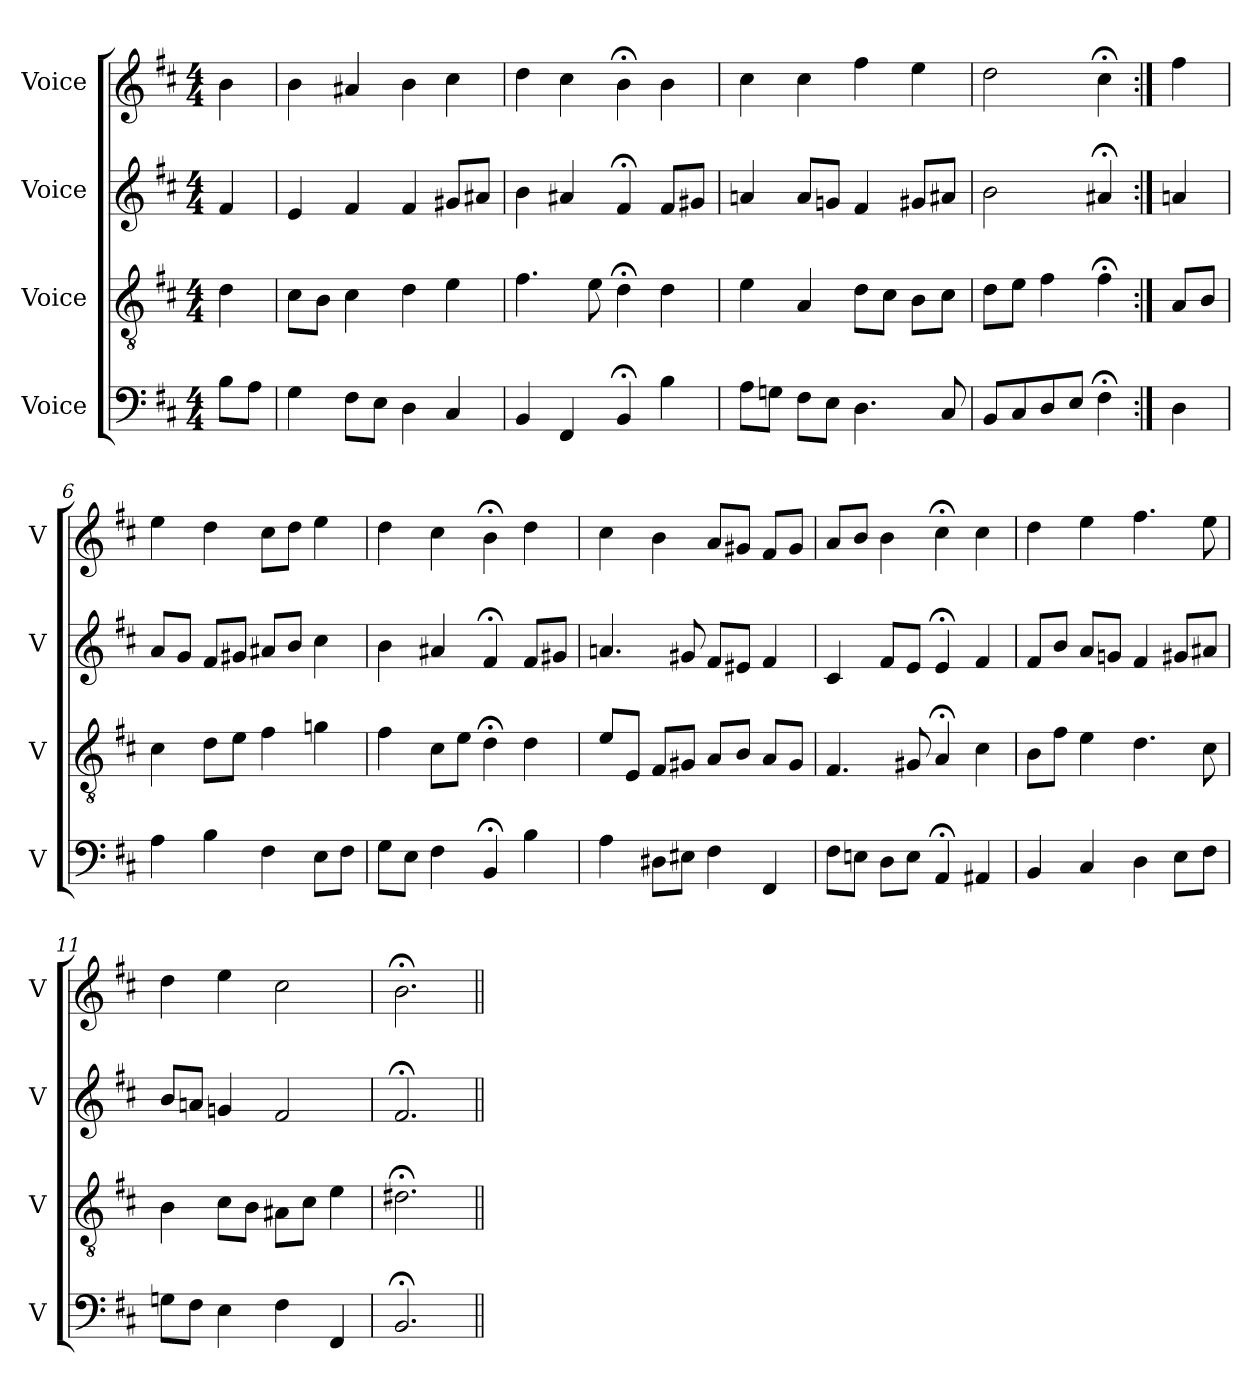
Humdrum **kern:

**kern	**kern	**kern	**kern
*part4	*part3	*part2	*part1
*staff4	*staff3	*staff2	*staff1
*I"Voice	*I"Voice	*I"Voice	*I"Voice
*I'V	*I'V	*I'V	*I'V
*clefF4	*clefGv2	*clefG2	*clefG2
*k[f#c#]	*k[f#c#]	*k[f#c#]	*k[f#c#]
*M4/4	*M4/4	*M4/4	*M4/4
=	=	=	=
8BL	4d	4f#	4b
8AJ	.	.	.
=2	=2	=2	=2
4G	8c#L	4e	4b
.	8BJ	.	.
8F#L	4c#	4f#	4a#X
8EJ	.	.	.
4D	4d	4f#	4b
4C#	4e	8g#XL	4cc#
.	.	8a#XJ	.
=3	=3	=3	=3
4BB	4.f#	4b	4dd
4FF#	.	4a#X	4cc#
.	8e	.	.
4BB;<	4d;<	4f#;<	4b;<
4B	4d	8f#L	4b
.	.	8g#XJ	.
=4	=4	=4	=4
8AL	4e	4an	4cc#
8GnJ	.	.	.
8F#L	4A	8aL	4cc#
8EJ	.	8gnJ	.
4.D	8dL	4f#	4ff#
.	8c#J	.	.
.	8BL	8g#XL	4ee
8C#	8c#J	8a#XJ	.
=	=	=	=
8BBL	8dL	2b	2dd
8C#	8eJ	.	.
8D	4f#	.	.
8EJ	.	.	.
4F#;<	4f#;<	4a#X;<	4cc#;<
=5:|!	=5:|!	=5:|!	=5:|!
4D	8AL	4an	4ff#
.	8BJ	.	.
=6	=6	=6	=6
4A	4c#	8aL	4ee
.	.	8gJ	.
4B	8dL	8f#L	4dd
.	8eJ	8g#XJ	.
4F#	4f#	8a#XL	8cc#L
.	.	8bJ	8ddJ
8EL	4gn	4cc#	4ee
8F#J	.	.	.
=7	=7	=7	=7
8GL	4f#	4b	4dd
8EJ	.	.	.
4F#	8c#L	4a#X	4cc#
.	8eJ	.	.
4BB;<	4d;<	4f#;<	4b;<
4B	4d	8f#L	4dd
.	.	8g#XJ	.
=8	=8	=8	=8
4A	8eL	4.an	4cc#
.	8EJ	.	.
8D#XL	8F#L	.	4b
8E#XJ	8G#XJ	8g#X	.
4F#	8AL	8f#L	8aL
.	8BJ	8e#XJ	8g#XJ
4FF#	8AL	4f#	8f#L
.	8G#J	.	8g#J
=9	=9	=9	=9
8F#L	4.F#	4c#	8aL
8EnJ	.	.	8bJ
8DL	.	8f#L	4b
8EJ	8G#X	8eJ	.
4AA;<	4A;<	4e;<	4cc#;<
4AA#X	4c#	4f#	4cc#
=10	=10	=10	=10
4BB	8BL	8f#L	4dd
.	8f#J	8bJ	.
4C#	4e	8aL	4ee
.	.	8gnJ	.
4D	4.d	4f#	4.ff#
8EL	.	8g#XL	.
8F#J	8c#	8a#XJ	8ee
=11	=11	=11	=11
8GnL	4B	8bL	4dd
8F#J	.	8anJ	.
4E	8c#L	4gn	4ee
.	8BJ	.	.
4F#	8A#XL	2f#	2cc#
.	8c#J	.	.
4FF#	4e	.	.
=12	=12	=12	=12
2.BB;<	2.d#X;<	2.f#;<	2.b;<
=||	=||	=||	=||
*-	*-	*-	*-
